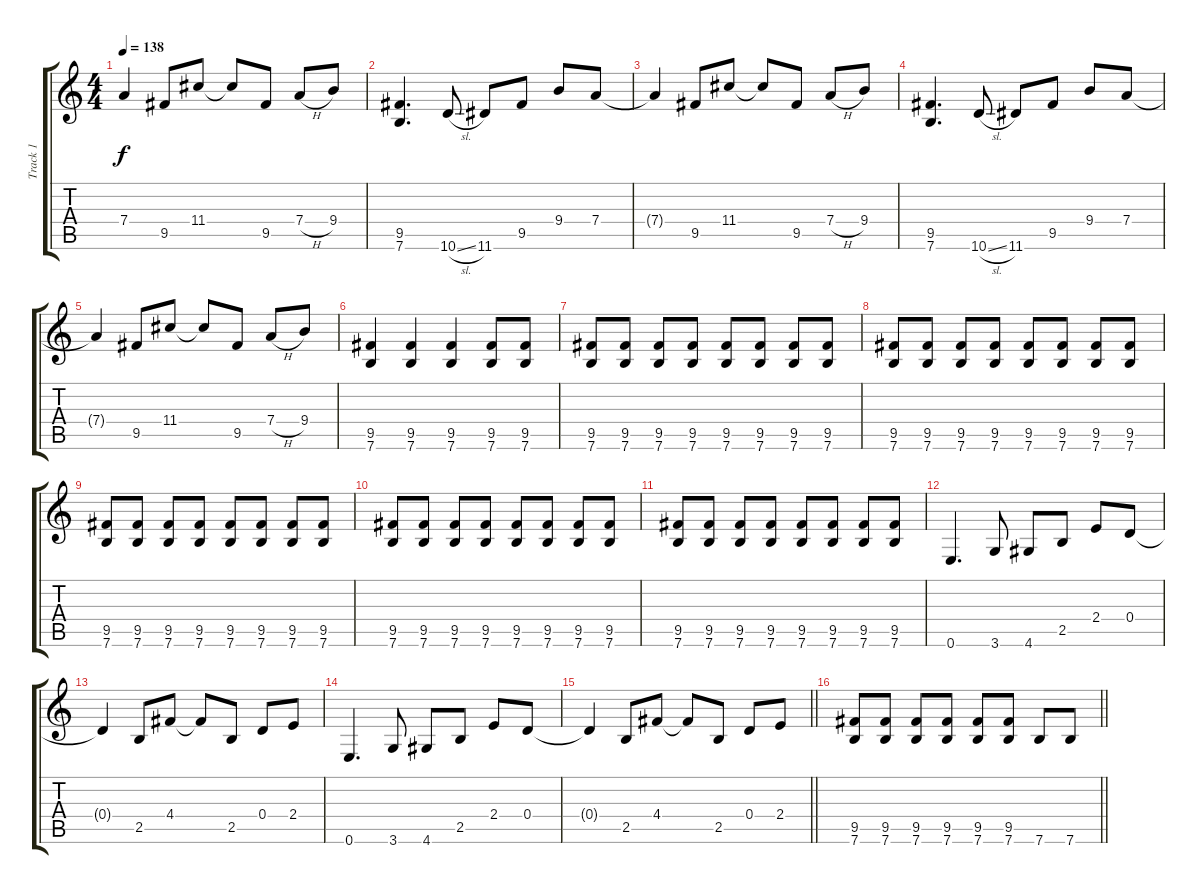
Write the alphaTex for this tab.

\track ("Track 1" "Track 1") {instrument electricguitarclean}
\staff {score tabs}
\tuning (E4 B3 G3 D3 A2 E2) {hide}
\ts (4 4)
\tempo 138
\clef g2
\ks c
7.4{t}.4{dy f} 9.5.8 11.4.8 11.4{t}.8 9.5.8 7.4{h}.8 9.4.8 |
(9.5 7.6).4{d} 10.6{sl}.8 11.6.8 9.5.8 9.4.8 7.4.8 |
7.4{t}.4 9.5.8 11.4.8 11.4{t}.8 9.5.8 7.4{h}.8 9.4.8 |
(9.5 7.6).4{d} 10.6{sl}.8 11.6.8 9.5.8 9.4.8 7.4.8 |
7.4{t}.4 9.5.8 11.4.8 11.4{t}.8 9.5.8 7.4{h}.8 9.4.8 |
(9.5 7.6).4 (9.5 7.6).4 (9.5 7.6).4 (9.5 7.6).8 (9.5 7.6).8 |
(9.5 7.6).8 (9.5 7.6).8 (9.5 7.6).8 (9.5 7.6).8 (9.5 7.6).8 (9.5 7.6).8 (9.5 7.6).8 (9.5 7.6).8 |
(9.5 7.6).8 (9.5 7.6).8 (9.5 7.6).8 (9.5 7.6).8 (9.5 7.6).8 (9.5 7.6).8 (9.5 7.6).8 (9.5 7.6).8 |
(9.5 7.6).8 (9.5 7.6).8 (9.5 7.6).8 (9.5 7.6).8 (9.5 7.6).8 (9.5 7.6).8 (9.5 7.6).8 (9.5 7.6).8 |
(9.5 7.6).8 (9.5 7.6).8 (9.5 7.6).8 (9.5 7.6).8 (9.5 7.6).8 (9.5 7.6).8 (9.5 7.6).8 (9.5 7.6).8 |
(9.5 7.6).8 (9.5 7.6).8 (9.5 7.6).8 (9.5 7.6).8 (9.5 7.6).8 (9.5 7.6).8 (9.5 7.6).8 (9.5 7.6).8 |
0.6.4{d} 3.6.8 4.6.8 2.5.8 2.4.8 0.4.8 |
0.4{t}.4 2.5.8 4.4.8 4.4{t}.8 2.5.8 0.4.8 2.4.8 |
0.6.4{d} 3.6.8 4.6.8 2.5.8 2.4.8 0.4.8 |
\barLineRight lightlight
0.4{t}.4 2.5.8 4.4.8 4.4{t}.8 2.5.8 0.4.8 2.4.8 |
\barLineRight lightlight
(9.5 7.6).8 (9.5 7.6).8 (9.5 7.6).8 (9.5 7.6).8 (9.5 7.6).8 (9.5 7.6).8 7.6.8 7.6.8
